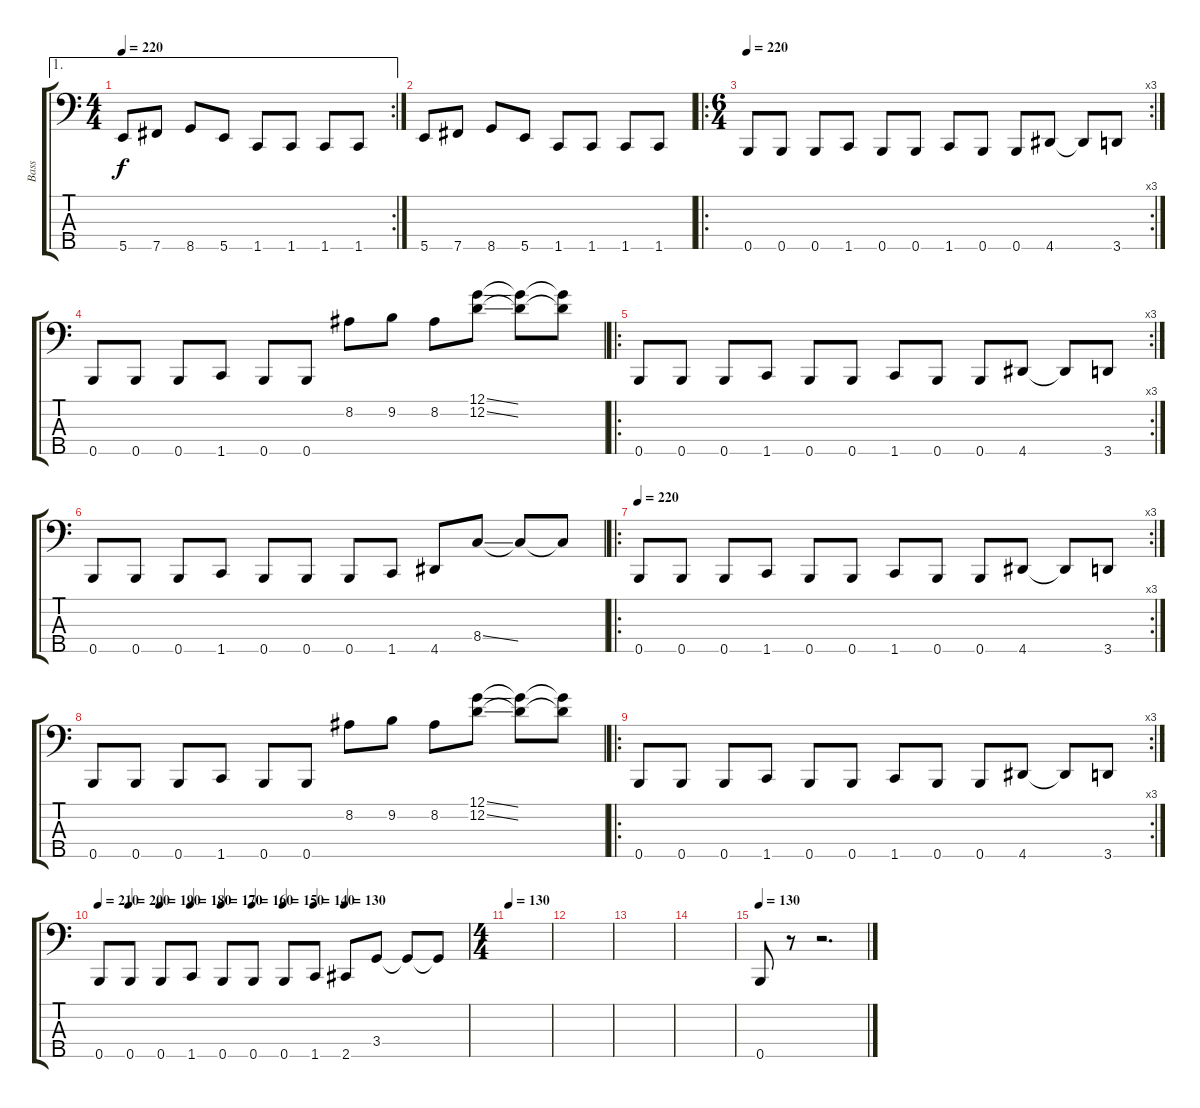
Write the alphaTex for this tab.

\track ("Bass" "Bass") {instrument electricbassfinger}
\staff {score tabs}
\tuning (G2 D2 A1 E1 B0) {hide}
\ae 1
\rc 2
\ts (4 4)
\tempo 220
\clef f4
\ks c
5.5.8{dy f} 7.5.8 8.5.8 5.5.8 1.5.8 1.5.8 1.5.8 1.5.8 |
5.5.8 7.5.8 8.5.8 5.5.8 1.5.8 1.5.8 1.5.8 1.5.8 |
\ro
\rc 3
\ts (6 4)
\tempo 220
0.5.8 0.5.8 0.5.8 1.5.8 0.5.8 0.5.8 1.5.8 0.5.8 0.5.8 4.5.8 4.5{t}.8 3.5.8 |
0.5.8 0.5.8 0.5.8 1.5.8 0.5.8 0.5.8 8.2.8 9.2.8 8.2.8 (12.1{ss} 12.2{ss}).8 (12.1{t} 12.2{t}).8 (12.1{t} 12.2{t}).8 |
\ro
\rc 3
0.5.8 0.5.8 0.5.8 1.5.8 0.5.8 0.5.8 1.5.8 0.5.8 0.5.8 4.5.8 4.5{t}.8 3.5.8 |
0.5.8 0.5.8 0.5.8 1.5.8 0.5.8 0.5.8 0.5.8 1.5.8 4.5.8 8.4{ss}.8 8.4{t}.8 8.4{t}.8 |
\ro
\rc 3
\tempo 220
0.5.8 0.5.8 0.5.8 1.5.8 0.5.8 0.5.8 1.5.8 0.5.8 0.5.8 4.5.8 4.5{t}.8 3.5.8 |
0.5.8 0.5.8 0.5.8 1.5.8 0.5.8 0.5.8 8.2.8 9.2.8 8.2.8 (12.1{ss} 12.2{ss}).8 (12.1{t} 12.2{t}).8 (12.1{t} 12.2{t}).8 |
\ro
\rc 3
0.5.8 0.5.8 0.5.8 1.5.8 0.5.8 0.5.8 1.5.8 0.5.8 0.5.8 4.5.8 4.5{t}.8 3.5.8 |
\tempo 210
\tempo (200 0.08333333333333333)
\tempo (190 0.16666666666666666)
\tempo (180 0.25)
\tempo (170 0.3333333333333333)
\tempo (160 0.4166666666666667)
\tempo (150 0.5)
\tempo (140 0.5833333333333334)
\tempo (130 0.6666666666666666)
0.5.8 0.5.8 0.5.8 1.5.8 0.5.8 0.5.8 0.5.8 1.5.8 2.5.8 3.4.8 3.4{t}.8 3.4{t}.8 |
\ts (4 4)
\tempo 130
|
|
|
|
\tempo 130
0.5.8 r.8 r.2{d}
